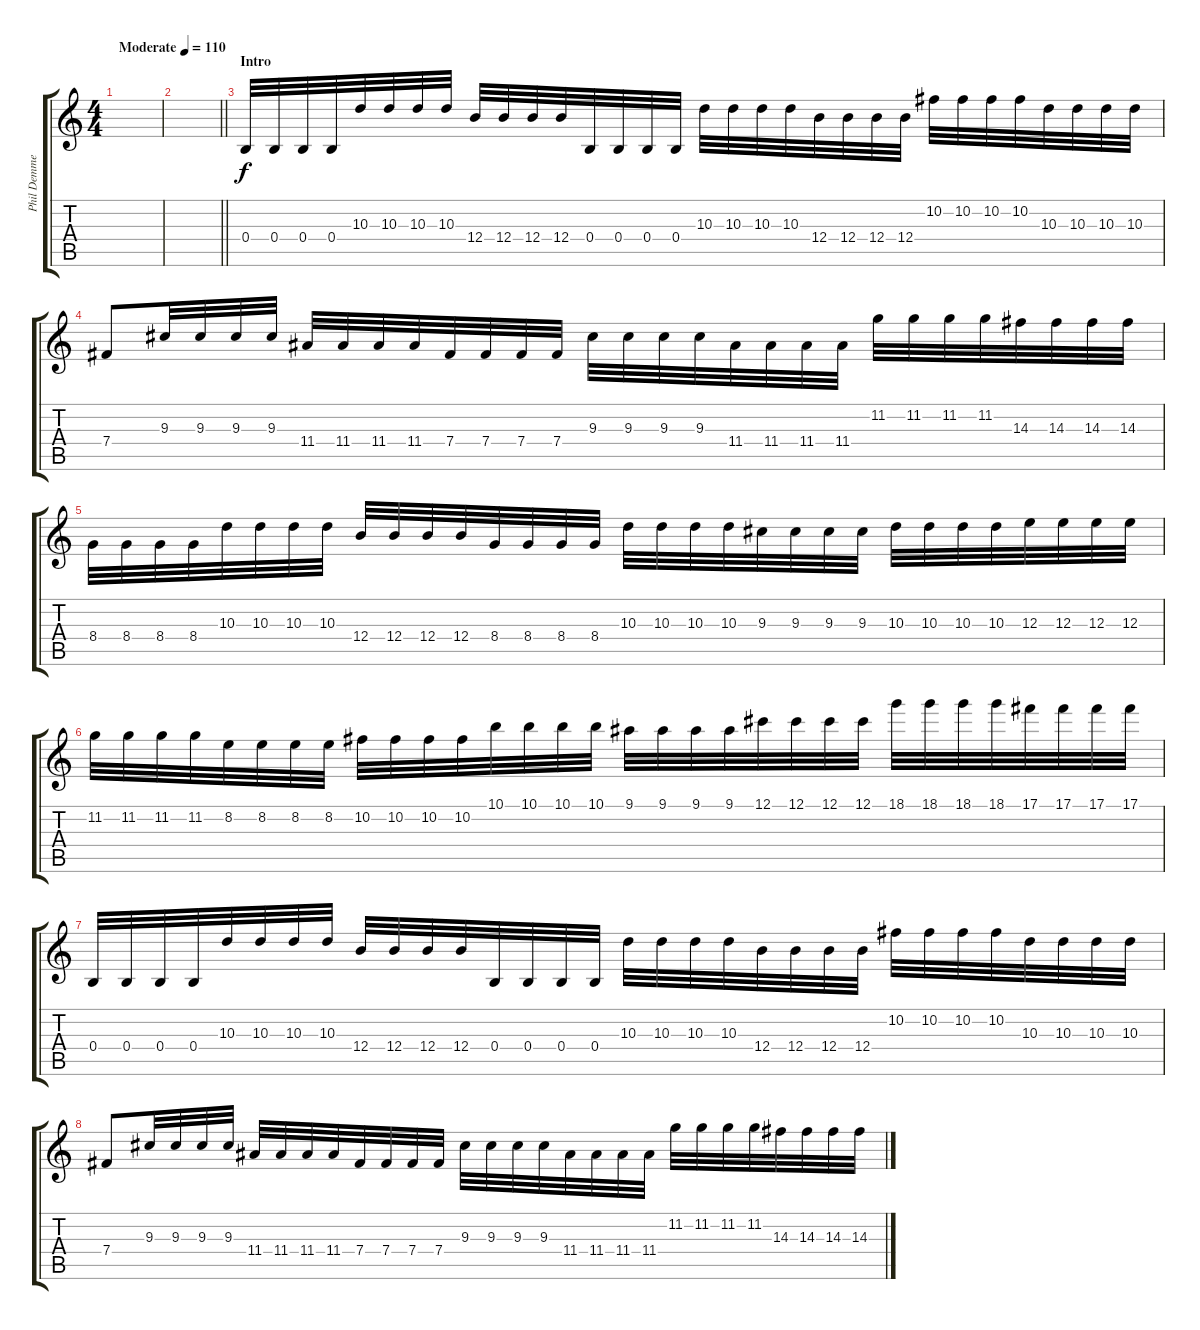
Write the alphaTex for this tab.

\track ("Phil Demmel" "Phil Demme") {instrument distortionguitar}
\staff {score tabs}
\tuning (Db4 Ab3 E3 B2 Gb2 B1) {hide}
\ts (4 4)
\tempo (110 "Moderate")
\clef g2
\ks c
|
\barLineRight lightlight
|
\section ("" "Intro")
0.4.32 0.4.32 0.4.32 0.4.32 10.3.32 10.3.32 10.3.32 10.3.32 12.4.32 12.4.32 12.4.32 12.4.32 0.4.32 0.4.32 0.4.32 0.4.32 10.3.32 10.3.32 10.3.32 10.3.32 12.4.32 12.4.32 12.4.32 12.4.32 10.2.32 10.2.32 10.2.32 10.2.32 10.3.32 10.3.32 10.3.32 10.3.32 |
7.4.8 9.3.32 9.3.32 9.3.32 9.3.32 11.4.32 11.4.32 11.4.32 11.4.32 7.4.32 7.4.32 7.4.32 7.4.32 9.3.32 9.3.32 9.3.32 9.3.32 11.4.32 11.4.32 11.4.32 11.4.32 11.2.32 11.2.32 11.2.32 11.2.32 14.3.32 14.3.32 14.3.32 14.3.32 |
8.4.32 8.4.32 8.4.32 8.4.32 10.3.32 10.3.32 10.3.32 10.3.32 12.4.32 12.4.32 12.4.32 12.4.32 8.4.32 8.4.32 8.4.32 8.4.32 10.3.32 10.3.32 10.3.32 10.3.32 9.3.32 9.3.32 9.3.32 9.3.32 10.3.32 10.3.32 10.3.32 10.3.32 12.3.32 12.3.32 12.3.32 12.3.32 |
11.2.32 11.2.32 11.2.32 11.2.32 8.2.32 8.2.32 8.2.32 8.2.32 10.2.32 10.2.32 10.2.32 10.2.32 10.1.32 10.1.32 10.1.32 10.1.32 9.1.32 9.1.32 9.1.32 9.1.32 12.1.32 12.1.32 12.1.32 12.1.32 18.1.32 18.1.32 18.1.32 18.1.32 17.1.32 17.1.32 17.1.32 17.1.32 |
0.4.32 0.4.32 0.4.32 0.4.32 10.3.32 10.3.32 10.3.32 10.3.32 12.4.32 12.4.32 12.4.32 12.4.32 0.4.32 0.4.32 0.4.32 0.4.32 10.3.32 10.3.32 10.3.32 10.3.32 12.4.32 12.4.32 12.4.32 12.4.32 10.2.32 10.2.32 10.2.32 10.2.32 10.3.32 10.3.32 10.3.32 10.3.32 |
7.4.8 9.3.32 9.3.32 9.3.32 9.3.32 11.4.32 11.4.32 11.4.32 11.4.32 7.4.32 7.4.32 7.4.32 7.4.32 9.3.32 9.3.32 9.3.32 9.3.32 11.4.32 11.4.32 11.4.32 11.4.32 11.2.32 11.2.32 11.2.32 11.2.32 14.3.32 14.3.32 14.3.32 14.3.32
